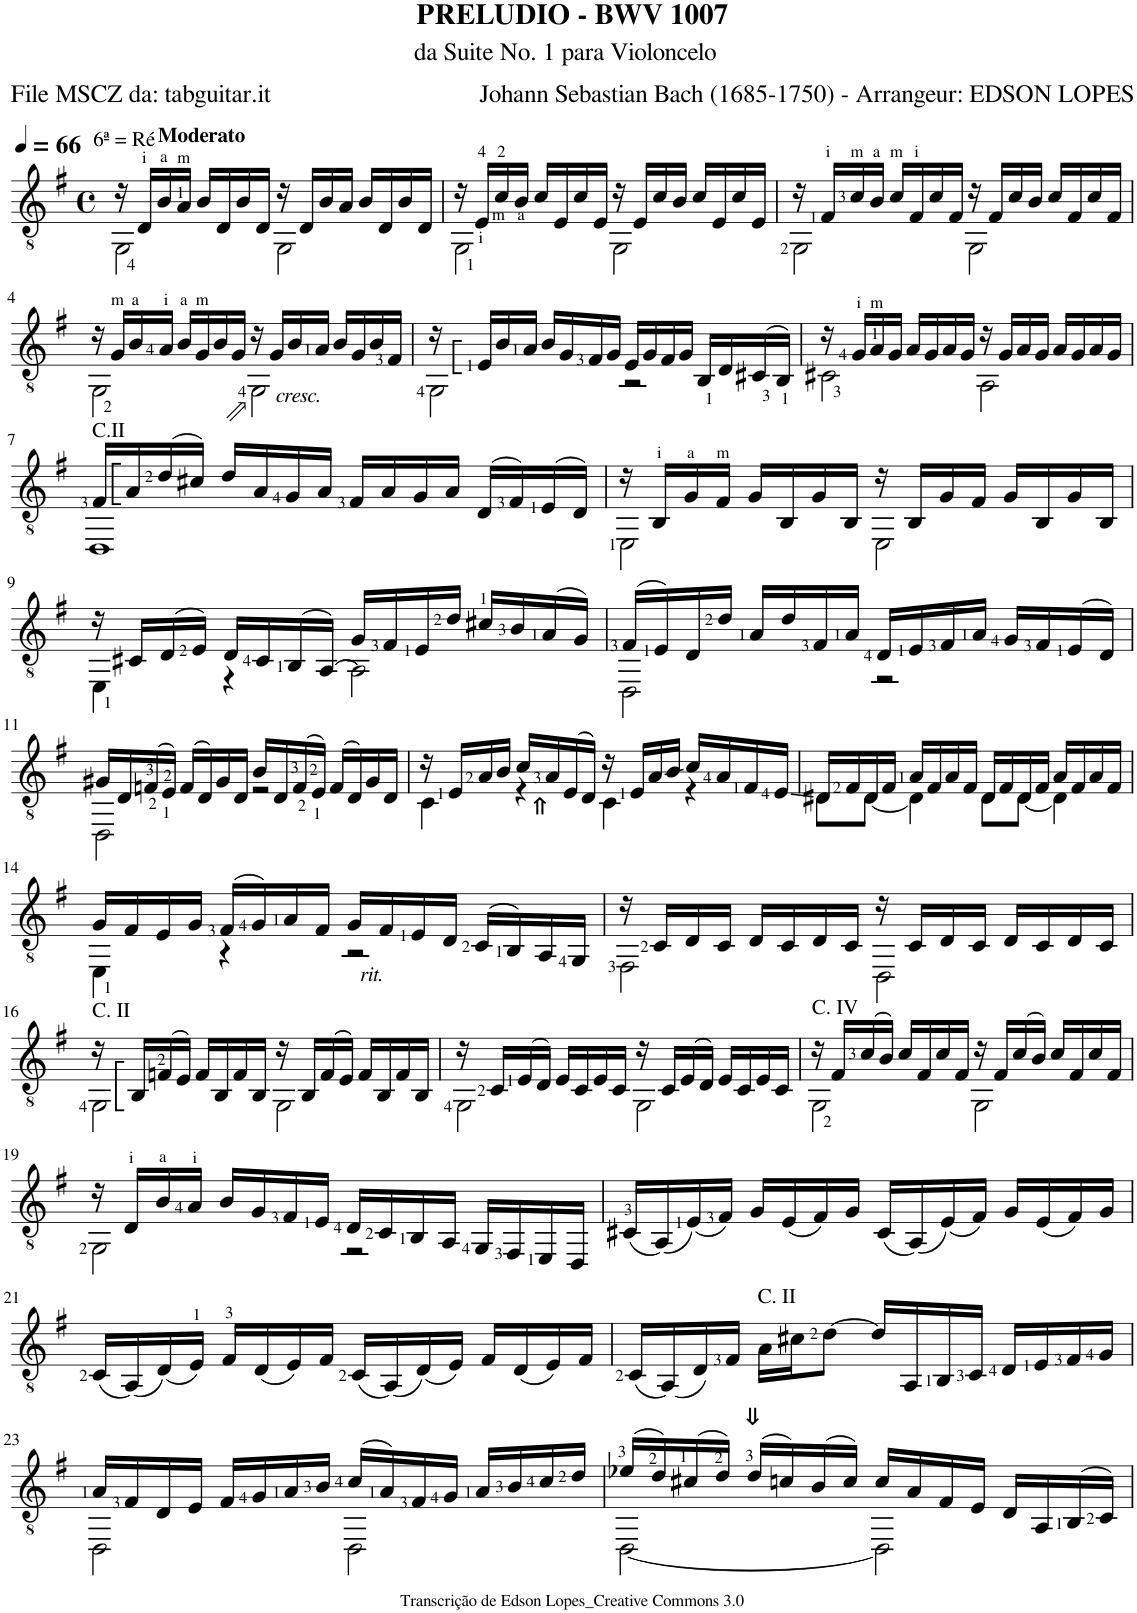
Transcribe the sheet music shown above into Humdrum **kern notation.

**kern
*part1
*staff1
*I"Guitar
*I'Guit.
*clefGv2
*k[f#]
*M4/4
*met(c)
*MM66
=1
*^
!LO:TX:a:t=6ª = Ré	!
16r	2GG\
16D/LL	.
!LO:TX:a:B:t=Moderato	!
16B/	.
16A/JJ	.
16B/LL	.
16D/	.
16B/	.
16D/JJ	.
16r	2GG\
16D/LL	.
16B/	.
16A/JJ	.
16B/LL	.
16D/	.
16B/	.
16D/JJ	.
=2	=2
16r	2GG\
16E/LL	.
16c/	.
16B/JJ	.
16c/LL	.
16E/	.
16c/	.
16E/JJ	.
16r	2GG\
16E/LL	.
16c/	.
16B/JJ	.
16c/LL	.
16E/	.
16c/	.
16E/JJ	.
=3	=3
16r	2GG\
16F#/LL	.
16c/	.
16B/JJ	.
16c/LL	.
16F#/	.
16c/	.
16F#/JJ	.
16r	2GG\
16F#/LL	.
16c/	.
16B/JJ	.
16c/LL	.
16F#/	.
16c/	.
16F#/JJ	.
!!LO:LB:g=z	!!
=4	=4
16r	2GG\
16G/LL	.
16B/	.
16A/JJ	.
16B/LL	.
16G/	.
16B/	.
!LO:TX:b:t=⇗	!
16G/JJ	.
16r	2GG\
!LO:TX:b:i:t=cresc.	!
16G/LL	.
16B/	.
16A/JJ	.
16B/LL	.
16G/	.
16B/	.
16F#/JJ	.
=5	=5
16r	2GG\
16E/LL	.
16B/	.
16A/JJ	.
16B/LL	.
16G/	.
16F#/	.
16G/JJ	.
16E/LL	2r
16G/	.
16F#/	.
16G/JJ	.
16BB/LL	.
16D/	.
(16C#X/	.
16BB/JJ)	.
=6	=6
16r	2C#X\
16G/LL	.
16A/	.
16G/JJ	.
16A/LL	.
16G/	.
16A/	.
16G/JJ	.
16r	2AA\
16G/LL	.
16A/	.
16G/JJ	.
16A/LL	.
16G/	.
16A/	.
16G/JJ	.
!!LO:LB:g=z	!!
=7	=7
!LO:TX:a:t=C.II	!
16F#/LL	1DD
16A/	.
(16d/	.
16c#X/JJ)	.
16d/LL	.
16A/	.
16G/	.
16A/JJ	.
16F#/LL	.
16A/	.
16G/	.
16A/JJ	.
(16D/LL	.
16F#/)	.
(16E/	.
16D/JJ)	.
=8	=8
16r	2EE\
16BB/LL	.
16G/	.
16F#/JJ	.
16G/LL	.
16BB/	.
16G/	.
16BB/JJ	.
16r	2EE\
16BB/LL	.
16G/	.
16F#/JJ	.
16G/LL	.
16BB/	.
16G/	.
16BB/JJ	.
!!LO:LB:g=z	!!
=9	=9
16r	4EE\
16C#X/LL	.
(16D/	.
16E/JJ)	.
16D/LL	4r
16C#/	.
(16BB/	.
[16AA/JJ)	.
16G/LL	2AA\]
16F#/	.
16E/	.
16d/JJ	.
16c#X/LL	.
16B/	.
(16A/	.
16G/JJ)	.
=10	=10
(16F#/LL	2DD\
16E/)	.
16D/	.
16d/JJ	.
16A/LL	.
16d/	.
16F#/	.
16A/JJ	.
16D/LL	2r
16E/	.
16F#/	.
16A/JJ	.
16G/LL	.
16F#/	.
(16E/	.
16D/JJ)	.
!!LO:LB:g=z	!!
=11	=11
16G#X/LL	2DD\
16D/	.
(16Fn/	.
16E/JJ)	.
(16F/LL	.
16D/)	.
16G#/	.
16D/JJ	.
16B/LL	2r
16D/	.
(16F/	.
16E/JJ)	.
(16F/LL	.
16D/)	.
16G#/	.
16D/JJ	.
=12	=12
16r	4C\
16E/LL	.
16A/	.
16B/JJ	.
16c/LL	4r
!LO:TX:b:B:t=⇑	!
16A/	.
(16E/	.
16D/JJ)	.
16r	4C\
16E/LL	.
16A/	.
16B/JJ	.
16c/LL	4r
16A/	.
16F#/	.
16E/JJ	.
=13	=13
16D#X/LL	8D#\L
16F#/	.
16D#/	[8D#\J
16F#/JJ	.
16A/LL	4D#\]
16F#/	.
16A/	.
16F#/JJ	.
16D#/LL	8D#\L
16F#/	.
16D#/	[8D#\J
16F#/JJ	.
16A/LL	4D#\]
16F#/	.
16A/	.
16F#/JJ	.
!!LO:LB:g=z	!!
=14	=14
16G/LL	4EE\
16F#/	.
16E/	.
16G/JJ	.
(16F#/LL	4r
16G/)	.
16A/	.
16F#/JJ	.
!LO:TX:b:i:t=rit.	!
16G/LL	2r
16F#/	.
16E/	.
16D/JJ	.
(16C/LL	.
16BB/)	.
16AA/	.
16GG/JJ	.
=15	=15
16r	2FF#\
16C/LL	.
16D/	.
16C/JJ	.
16D/LL	.
16C/	.
16D/	.
16C/JJ	.
16r	2DD\
16C/LL	.
16D/	.
16C/JJ	.
16D/LL	.
16C/	.
16D/	.
16C/JJ	.
!!LO:LB:g=z	!!
=16	=16
!LO:TX:a:t=C.&nbsp;II	!
16r	2GG\
16BB/LL	.
(16Fn/	.
16E/JJ)	.
16F/LL	.
16BB/	.
16F/	.
16BB/JJ	.
16r	2GG\
16BB/LL	.
(16F/	.
16E/JJ)	.
16F/LL	.
16BB/	.
16F/	.
16BB/JJ	.
=17	=17
16r	2GG\
16C/LL	.
(16E/	.
16D/JJ)	.
16E/LL	.
16C/	.
16E/	.
16C/JJ	.
16r	2GG\
16C/LL	.
(16E/	.
16D/JJ)	.
16E/LL	.
16C/	.
16E/	.
16C/JJ	.
=18	=18
!LO:TX:a:t=C. IV	!
16r	2GG\
16F#/LL	.
(16c/	.
16B/JJ)	.
16c/LL	.
16F#/	.
16c/	.
16F#/JJ	.
16r	2GG\
16F#/LL	.
(16c/	.
16B/JJ)	.
16c/LL	.
16F#/	.
16c/	.
16F#/JJ	.
!!LO:LB:g=z	!!
=19	=19
16r	2GG\
16D/LL	.
16B/	.
16A/JJ	.
16B/LL	.
16G/	.
16F#/	.
16E/JJ	.
16D/LL	2r
16C/	.
16BB/	.
16AA/JJ	.
16GG/LL	.
16FF#/	.
16EE/	.
16DD/JJ	.
*v	*v
=20
(16C#X/LL
(16AA/)
(16E/)
16F#/JJ)
16G/LL
(16E/
16F#/)
16G/JJ
(16C#/LL
(16AA/)
(16E/)
16F#/JJ)
16G/LL
(16E/
16F#/)
16G/JJ
!!LO:LB:g=z
=21
(16C/LL
(16AA/)
(16D/)
16E/JJ)
16F#/LL
(16D/
16E/)
16F#/JJ
(16C/LL
(16AA/)
(16D/)
16E/JJ)
16F#/LL
(16D/
16E/)
16F#/JJ
=22
(16C/LL
(16AA/)
16D/)
16F#/JJ
!LO:TX:a:t=C. II
16A\LL
16c#X\J
[8d\J
16d/LL]
16AA/
16BB/
16C/JJ
16D/LL
16E/
16F#/
16G/JJ
!!LO:LB:g=z
=23
*^
16A/LL	2DD\
16F#/	.
16D/	.
16E/JJ	.
16F#/LL	.
16G/	.
16A/	.
16B/JJ	.
(16c/LL	2DD\
16A/)	.
16F#/	.
16G/JJ	.
16A/LL	.
16B/	.
16c/	.
16d/JJ	.
=24	=24
(16e-X/LL	[2DD\
16d/)	.
(16c#X/	.
16d/JJ)	.
!LO:TX:a:B:t=⇓	!
(16d/LL	.
16cn/)	.
(16B/	.
16c/JJ)	.
16c/LL	2DD\]
16A/	.
16F#/	.
16E/JJ	.
16D/LL	.
16AA/	.
(16BB/	.
16C/JJ)	.
*v	*v
=
*-
